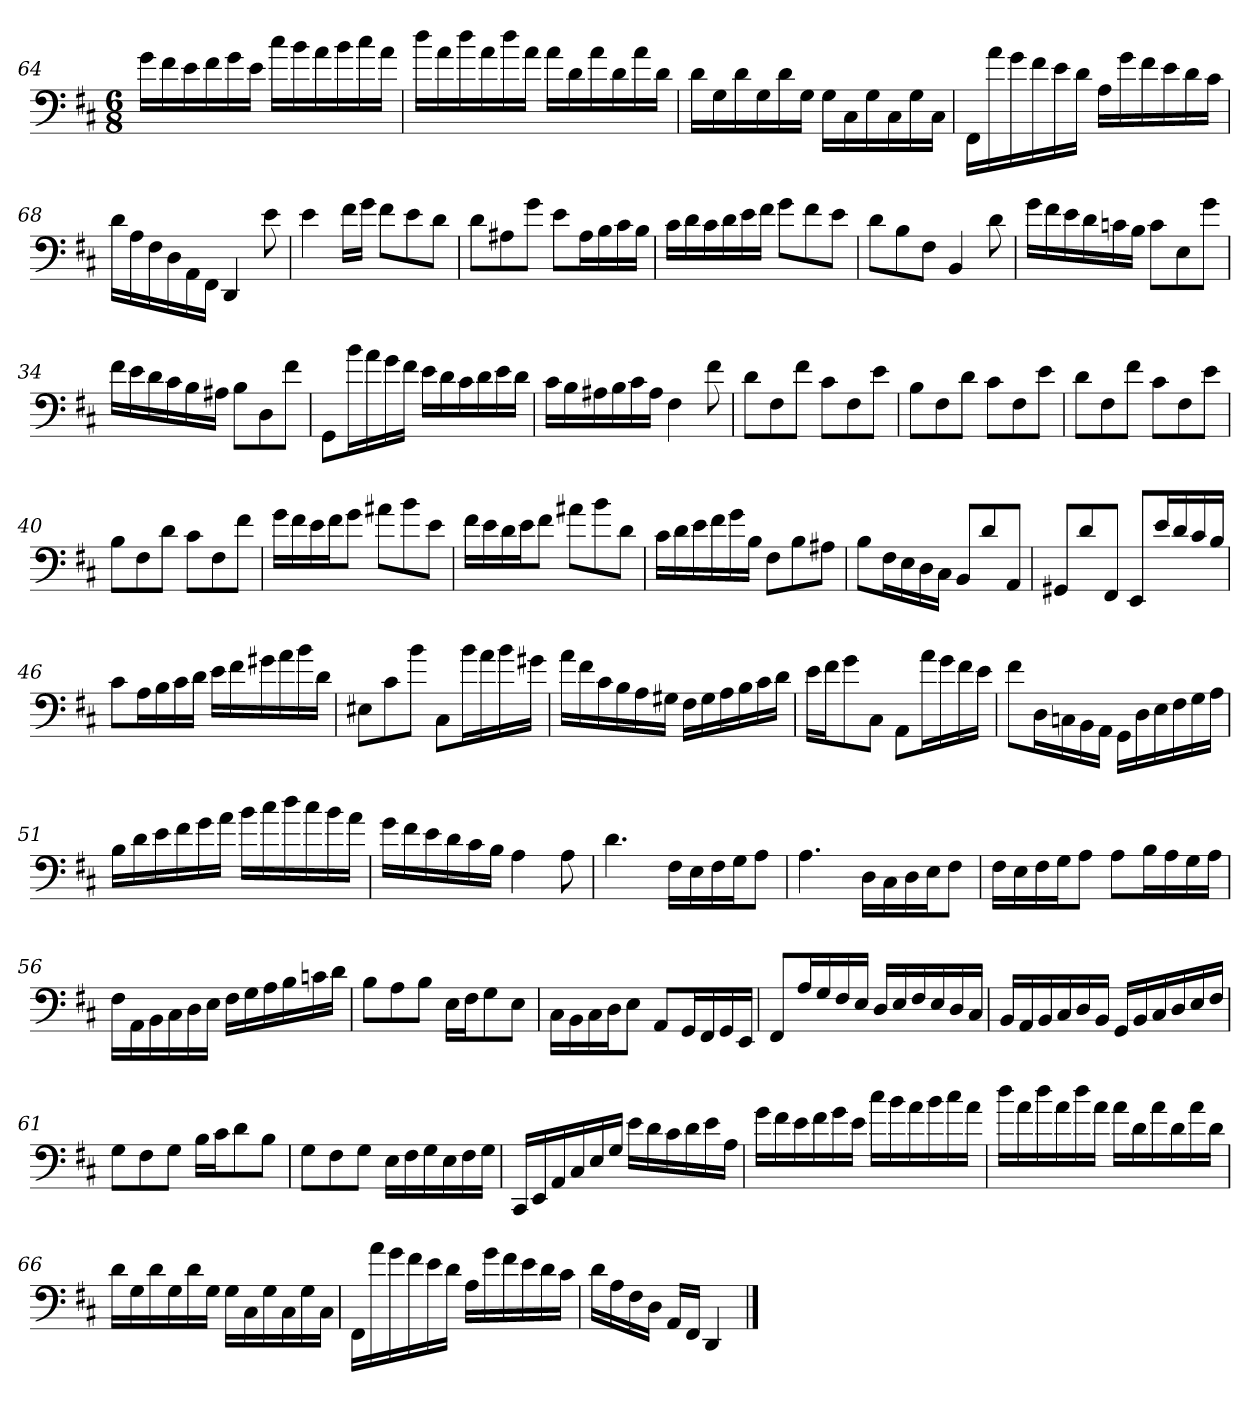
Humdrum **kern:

**kern
*part1
*staff1
*clefF4
*k[f#c#]
*D:
*M6/8
=64
16g\LL
16f#\
16e\
16f#\
16g\
16e\JJ
16cc#\LL
16b\
16a\
16b\
16cc#\
16a\JJ
=65
16dd\LL
16a\
16dd\
16a\
16dd\
16a\JJ
16a\LL
16d\
16a\
16d\
16a\
16d\JJ
=66
16d\LL
16G\
16d\
16G\
16d\
16G\JJ
16G\LL
16C#\
16G\
16C#\
16G\
16C#\JJ
=67
16FF#\LL
16a\
16g\
16f#\
16e\
16d\JJ
16A\LL
16g\
16f#\
16e\
16d\
16c#\JJ
=68
16d\LL
16A\
16F#\
16D\
16AA\
16FF#\JJ
4DD
8e
=29
4e
16f#\LL
16g\JJ
8f#\L
8e\
8d\J
=30
8d\L
8A#X\
8g\J
8e\L
16A#\L
16B\
16c#\
16B\JJ
=31
16c#\LL
16d\
16c#\
16d\
16e\
16f#\JJ
8g\L
8f#\
8e\J
=32
8d\L
8B\
8F#\J
4BB
8d
=33
16g\LL
16f#\
16e\
16d\
16cn\
16B\JJ
8c\L
8E\
8g\J
=34
16f#\LL
16e\
16d\
16c#\
16B\
16A#X\JJ
8B\L
8D\
8f#\J
=35
8GG\L
16b\L
16a\
16g\
16f#\JJ
16e\LL
16d\
16c#\
16d\
16e\
16d\JJ
=36
16c#\LL
16B\
16A#X\
16B\
16c#\
16A#\JJ
4F#
8f#
=37
8d\L
8F#\
8f#\J
8c#\L
8F#\
8e\J
=38
8B\L
8F#\
8d\J
8c#\L
8F#\
8e\J
=39
8d\L
8F#\
8f#\J
8c#\L
8F#\
8e\J
=40
8B\L
8F#\
8d\J
8c#\L
8F#\
8f#\J
=41
16g\LL
16f#\
16e\
16f#\J
8g\J
8a#X\L
8b\
8e\J
=42
16f#\LL
16e\
16d\
16e\J
8f#\J
8a#X\L
8b\
8d\J
=43
16c#\LL
16d\
16e\
16f#\
16g\
16B\JJ
8F#\L
8B\
8A#X\J
=44
8B\L
16F#\L
16E\
16D\
16C#\JJ
8BB/L
8d/
8AA/J
=45
8GG#X/L
8d/
8FF#/J
8EE/L
16e/L
16d/
16c#/
16B/JJ
=46
8c#\L
16A\L
16B\
16c#\
16d\JJ
16e\LL
16f#\
16g#X\
16a\
16b\
16d\JJ
=47
8E#X\L
8c#\
8b\J
8C#\L
16b\L
16a\
16b\
16g#X\JJ
=48
16a\LL
16f#\
16c#\
16B\
16A\
16G#X\JJ
16F#\LL
16G#\
16A\
16B\
16c#\
16d\JJ
=49
16e\LL
16f#\J
8g\
8C#\J
8AA\L
16a\L
16g\
16f#\
16e\JJ
=50
8f#\L
16D\L
16Cn\
16BB\
16AA\JJ
16GG\LL
16D\
16E\
16F#\
16G\
16A\JJ
=51
16B\LL
16d\
16e\
16f#\
16g\
16a\JJ
16b\LL
16cc#\
16dd\
16cc#\
16b\
16a\JJ
=52
16g\LL
16f#\
16e\
16d\
16c#\
16B\JJ
4A
8A
=53
4.d
16F#\LL
16E\
16F#\
16G\J
8A\J
=54
4.A
16D\LL
16C#\
16D\
16E\J
8F#\J
=55
16F#\LL
16E\
16F#\
16G\J
8A\J
8A\L
16B\L
16A\
16G\
16A\JJ
=56
16F#\LL
16AA\
16BB\
16C#\
16D\
16E\JJ
16F#\LL
16G\
16A\
16B\
16cn\
16d\JJ
=57
8B\L
8A\
8B\J
16E\LL
16F#\J
8G\
8E\J
=58
16C#\LL
16BB\
16C#\
16D\J
8E\J
8AA/L
16GG/L
16FF#/
16GG/
16EE/JJ
=59
8FF#/L
16A/L
16G/
16F#/
16E/JJ
16D/LL
16E/
16F#/
16E/
16D/
16C#/JJ
=60
16BB/LL
16AA/
16BB/
16C#/
16D/
16BB/JJ
16GG/LL
16BB/
16C#/
16D/
16E/
16F#/JJ
=61
8G\L
8F#\
8G\J
16B\LL
16c#\J
8d\
8B\J
=62
8G\L
8F#\
8G\J
16E\LL
16F#\
16G\
16E\
16F#\
16G\JJ
=63
16CC#/LL
16EE/
16AA/
16C#/
16E/
16G/JJ
16e\LL
16d\
16c#\
16d\
16e\
16A\JJ
=64
16g\LL
16f#\
16e\
16f#\
16g\
16e\JJ
16cc#\LL
16b\
16a\
16b\
16cc#\
16a\JJ
=65
16dd\LL
16a\
16dd\
16a\
16dd\
16a\JJ
16a\LL
16d\
16a\
16d\
16a\
16d\JJ
=66
16d\LL
16G\
16d\
16G\
16d\
16G\JJ
16G\LL
16C#\
16G\
16C#\
16G\
16C#\JJ
=67
16FF#\LL
16a\
16g\
16f#\
16e\
16d\JJ
16A\LL
16g\
16f#\
16e\
16d\
16c#\JJ
=68
16d\LL
16A\
16F#\
16D\JJ
16AA/LL
16FF#/JJ
4DD
==
*-
